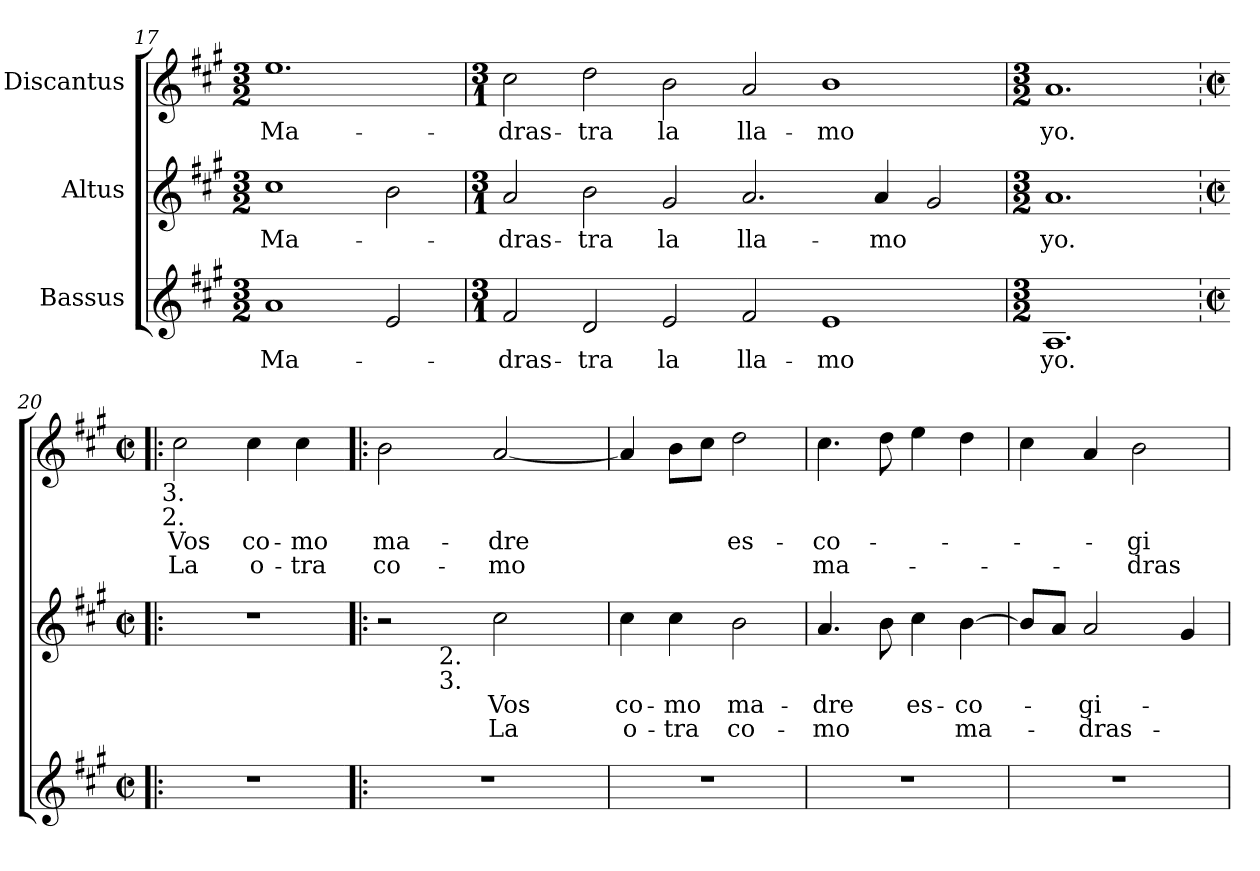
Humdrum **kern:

**kern	**text	**kern	**text	**text	**kern	**text	**text
*part3	*part3	*part2	*part2	*part2	*part1	*part1	*part1
*staff3	*staff3	*staff2	*staff2	*staff2	*staff1	*staff1	*staff1
*I"Bassus	*	*I"Altus	*	*	*I"Discantus	*	*
*clefG2	*	*clefG2	*	*	*clefG2	*	*
*k[f#c#g#]	*	*k[f#c#g#]	*	*	*k[f#c#g#]	*	*
*A:	*	*A:	*	*	*A:	*	*
*M3/2	*	*M3/2	*	*	*M3/2	*	*
=17	=17	=17	=17	=17	=17	=17	=17
!	!LO:LY:b:color=#000000	!	!	!	!	!	!
!	!	!	!LO:LY:b:color=#000000	!	!	!	!
!	!	!	!	!	!	!LO:LY:b:color=#000000	!
1ai	Ma-	1cc#i	Ma-	.	1.eei	Ma-	.
2ei/	.	2bi\	.	.	.	.	.
=18	=18	=18	=18	=18	=18	=18	=18
*M3/1	*	*M3/1	*	*	*M3/1	*	*
!	!LO:LY:b:color=#000000	!	!	!	!	!	!
!	!	!	!LO:LY:b:color=#000000	!	!	!	!
!	!	!	!	!	!	!LO:LY:b:color=#000000	!
2f#i/	-dras-	2ai/	-dras-	.	2cc#i\	-dras-	.
!	!LO:LY:b:color=#000000	!	!	!	!	!	!
!	!	!	!LO:LY:b:color=#000000	!	!	!	!
!	!	!	!	!	!	!LO:LY:b:color=#000000	!
2di/	-tra	2bi\	-tra	.	2ddi\	-tra	.
!	!LO:LY:b:color=#000000	!	!	!	!	!	!
!	!	!	!LO:LY:b:color=#000000	!	!	!	!
!	!	!	!	!	!	!LO:LY:b:color=#000000	!
2ei/	la	2g#i/	la	.	2bi\	la	.
!	!LO:LY:b:color=#000000	!	!	!	!	!	!
!	!	!	!LO:LY:b:color=#000000	!	!	!	!
!	!	!	!	!	!	!LO:LY:b:color=#000000	!
2f#i/	lla-	2.ai/	lla-	.	2ai/	lla-	.
!	!LO:LY:b:color=#000000	!	!	!	!	!	!
!	!	!	!	!	!	!LO:LY:b:color=#000000	!
1ei	-mo	.	.	.	1bi	-mo	.
!	!	!	!LO:LY:b:color=#000000	!	!	!	!
.	.	4ai/	-mo	.	.	.	.
.	.	2g#i/	.	.	.	.	.
=19	=19	=19	=19	=19	=19	=19	=19
*M3/2	*	*M3/2	*	*	*M3/2	*	*
!	!LO:LY:b:color=#000000	!	!	!	!	!	!
!	!	!	!LO:LY:b:color=#000000	!	!	!	!
!	!	!	!	!	!	!LO:LY:b:color=#000000	!
1.Ai	yo.	1.ai	yo.	.	1.ai	yo.	.
!!LO:PB:g=z
=20|!:	=20|!:	=20|!:	=20|!:	=20|!:	=20|!:	=20|!:	=20|!:
*M2/2	*	*M2/2	*	*	*M2/2	*	*
*met(c|)	*	*met(c|)	*	*	*met(c|)	*	*
!	!	!	!	!	!LO:TX:b:cj:t=3.	!	!
!	!	!	!	!	!LO:TX:b:cj:t=2.	!	!
!	!	!	!	!	!	!LO:LY:b:color=#000000	!LO:LY:b:color=#000000
1r	.	1r	.	.	2cc#i\	Vos	La
!	!	!	!	!	!	!LO:LY:b:color=#000000	!LO:LY:b:color=#000000
.	.	.	.	.	4cc#i\	co-	o-
!	!	!	!	!	!	!LO:LY:b:color=#000000	!LO:LY:b:color=#000000
.	.	.	.	.	4cc#i\	-mo	-tra
=21	=21	=21	=21	=21	=21	=21	=21
!	!	!	!	!	!	!LO:LY:b:color=#000000	!LO:LY:b:color=#000000
*	*	*^	*	*	*	*	*
1r	.	2r	4ryy	.	.	2bi\	ma-	co-
.	.	.	32ryy	.	.	.	.	.
.	.	.	64ryy	.	.	.	.	.
.	.	.	1024ryy	.	.	.	.	.
!	!	!	!LO:TX:b:cj:t=2.	!	!	!	!	!
!	!	!	!LO:TX:b:cj:t=3.	!	!	!	!	!
.	.	.	2ryy	.	.	.	.	.
!	!	!	!	!LO:LY:b:color=#000000	!LO:LY:b:color=#000000	!	!	!
!	!	!	!	!	!	!	!LO:LY:b:color=#000000	!LO:LY:b:color=#000000
.	.	2cc#i\	.	Vos	La	[2ai/	-dre	-mo
.	.	.	8ryy	.	.	.	.	.
.	.	.	16ryy	.	.	.	.	.
.	.	.	128...ryy	.	.	.	.	.
*	*	*v	*v	*	*	*	*	*
=22	=22	=22	=22	=22	=22	=22	=22
*	*	*^	*	*	*	*	*
!	!	!	!	!LO:LY:b:color=#000000	!LO:LY:b:color=#000000	!	!	!
*	*	*v	*v	*	*	*	*	*
1r	.	4cc#i\	co-	o-	4ai/]	.	.
!	!	!	!LO:LY:b:color=#000000	!LO:LY:b:color=#000000	!	!	!
.	.	4cc#i\	-mo	-tra	8bi\L	.	.
.	.	.	.	.	8cc#i\J	.	.
!	!	!	!LO:LY:b:color=#000000	!LO:LY:b:color=#000000	!	!	!
!	!	!	!	!	!	!LO:LY:b:color=#000000	!
.	.	2bi\	ma-	co-	2ddi\	es-	.
=23	=23	=23	=23	=23	=23	=23	=23
!	!	!	!LO:LY:b:color=#000000	!LO:LY:b:color=#000000	!	!	!
!	!	!	!	!	!	!LO:LY:b:color=#000000	!LO:LY:b:color=#000000
1r	.	4.ai/	-dre	-mo	4.cc#i\	-co-	ma-
.	.	8bi\	.	.	8ddi\	.	.
!	!	!	!LO:LY:b:color=#000000	!	!	!	!
.	.	4cc#i\	es-	.	4eei\	.	.
!	!	!	!LO:LY:b:color=#000000	!LO:LY:b:color=#000000	!	!	!
.	.	[4bi\	-co-	ma-	4ddi\	.	.
=24	=24	=24	=24	=24	=24	=24	=24
1r	.	8bi/L]	.	.	4cc#i\	.	.
.	.	8ai/J	.	.	.	.	.
!	!	!	!LO:LY:b:color=#000000	!LO:LY:b:color=#000000	!	!	!
.	.	2ai/	-gi-	-dras-	4ai/	.	.
!	!	!	!	!	!	!LO:LY:b:color=#000000	!LO:LY:b:color=#000000
.	.	.	.	.	2bi\	-gi-	-dras-
.	.	4g#i/	.	.	.	.	.
=	=	=	=	=	=	=	=
*-	*-	*-	*-	*-	*-	*-	*-
